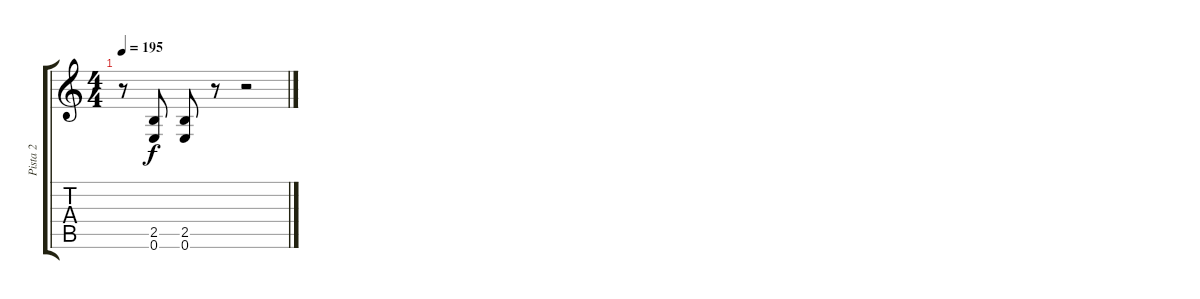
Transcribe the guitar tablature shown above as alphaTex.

\track ("Pista 2" "Pista 2") {instrument distortionguitar}
\staff {score tabs}
\tuning (E4 B3 G3 D3 A2 E2) {hide}
\ts (4 4)
\tempo 195
\clef g2
\ks c
r.8{dy f} (2.5 0.6).8 (2.5 0.6).8 r.8 r.2
